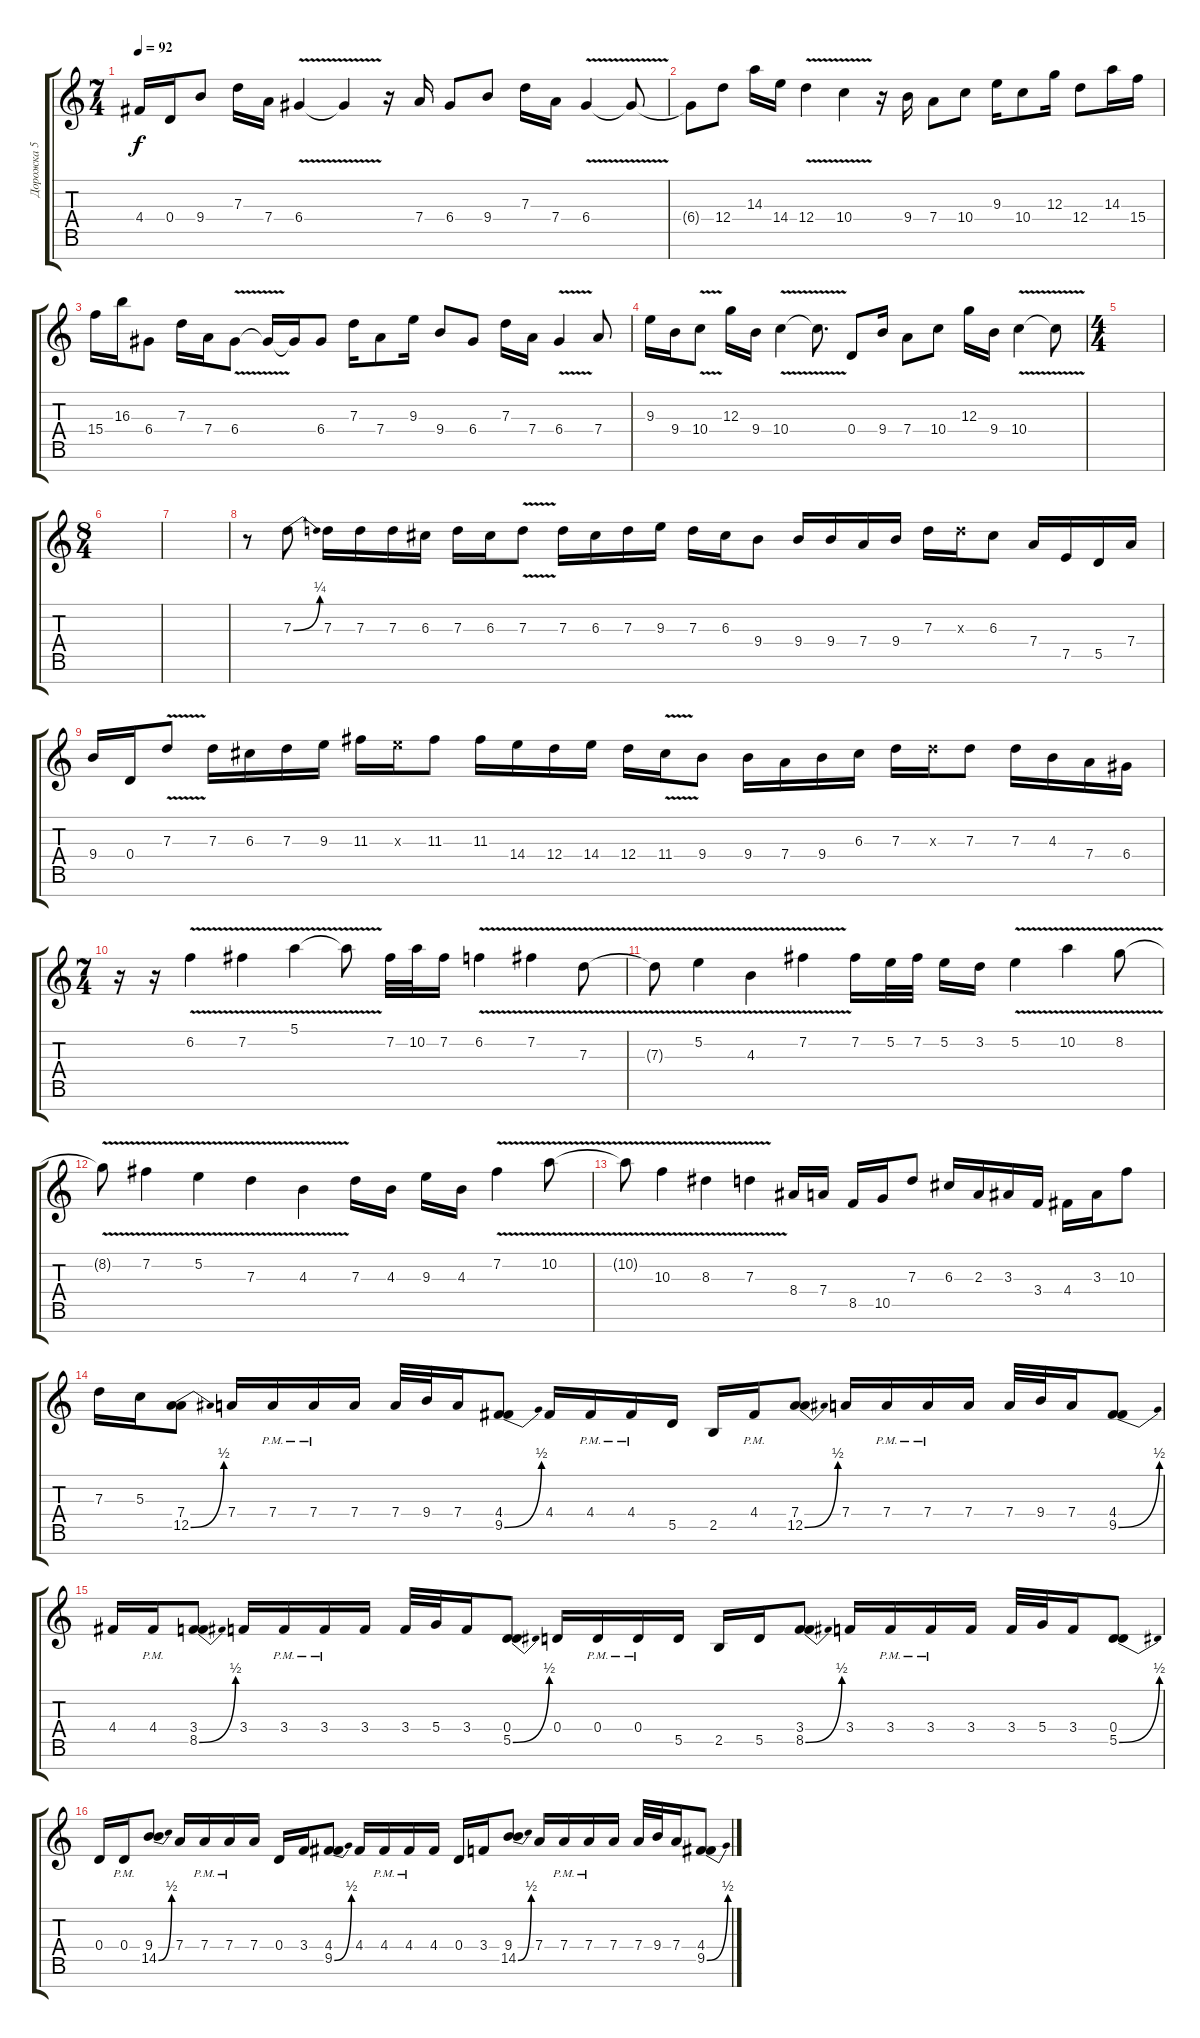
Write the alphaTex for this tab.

\track ("Дорожка 5" "Дорожка 5") {instrument distortionguitar}
\staff {score tabs}
\tuning (E4 B3 G3 D3 A2 E2 B1) {hide}
\ts (7 4)
\tempo 92
\clef g2
\ks c
4.4.16{dy f} 0.4.16 9.4.8 7.3.16 7.4.16 6.4{v}.4 6.4{t}.4 r.16 7.4.16 6.4.8 9.4.8 7.3.16 7.4.16 6.4{v}.4 6.4{t}.8 |
6.4{t}.8 12.4.8 14.3.16 14.4.16 12.4{v}.4 10.4{v}.4 r.16 9.4.16 7.4.8 10.4.8 9.3.16 10.4.8 12.3.16 12.4.8 14.3.16 15.4.16 |
15.4.16 16.3.16 6.4.8 7.3.16 7.4.16 6.4{v}.8 6.4{t}.16 6.4{t}.16 6.4.8 7.3.16 7.4.8 9.3.16 9.4.8 6.4.8 7.3.16 7.4.16 6.4{v}.4 7.4.8 |
9.3.16 9.4.16 10.4{v}.8 12.3.16 9.4.16 10.4{v}.4 10.4{t}.8{d} 0.4.8 9.4.16 7.4.8 10.4.8 12.3.16 9.4.16 10.4{v}.4 10.4{t}.8 |
\ts (4 4)
|
\ts (8 4)
|
|
r.8 7.3{be (bend 0 0 60 1)}.8 7.3.16 7.3.16 7.3.16 6.3.16 7.3.16 6.3.16 7.3{v}.8 7.3.16 6.3.16 7.3.16 9.3.16 7.3.16 6.3.16 9.4.8 9.4.16 9.4.16 7.4.16 9.4.16 7.3.16 7.3{x}.16 6.3.8 7.4.16 7.5.16 5.5.16 7.4.16 |
9.4.16 0.4.16 7.3{v}.8 7.3.16 6.3.16 7.3.16 9.3.16 11.3.16 9.3{x}.16 11.3.8 11.3.16 14.4.16 12.4.16 14.4.16 12.4.16 11.4{v}.16 9.4.8 9.4.16 7.4.16 9.4.16 6.3.16 7.3.16 7.3{x}.16 7.3.8 7.3.16 4.3.16 7.4.16 6.4.16 |
\ts (7 4)
r.16 r.16 6.2{v}.4 7.2{v}.4 5.1{v}.4 5.1{t}.8 7.2.32 10.2.32 7.2.16 6.2{v}.4 7.2{v}.4 7.3{v}.8 |
7.3{t}.8 5.2{v}.4 4.3{v}.4 7.2{v}.4 7.2.16 5.2.32 7.2.32 5.2.16 3.2.16 5.2{v}.4 10.2{v}.4 8.2{v}.8 |
8.2{t}.8 7.2{v}.4 5.2{v}.4 7.3{v}.4 4.3{v}.4 7.3.16 4.3.16 9.3.16 4.3.16 7.2{v}.4 10.2{v}.8 |
10.2{t}.8 10.3{v}.4 8.3{v}.4 7.3{v}.4 8.4.16 7.4.16 8.5.16 10.5.16 7.3.8 6.3.16 2.3.16 3.3.16 3.4.16 4.4.16 3.3.16 10.3.8 |
7.3.16 5.3.16 (7.4 12.5{be (bend 0 0 60 2)}).8 7.4.16 7.4{pm}.16 7.4{pm}.16 7.4.16 7.4.32 9.4.32 7.4.16 (4.4 9.5{be (bend 0 0 60 2)}).8 4.4.16 4.4{pm}.16 4.4{pm}.16 5.5.16 2.5.16 4.4{pm}.16 (7.4 12.5{be (bend 0 0 60 2)}).8 7.4.16 7.4{pm}.16 7.4{pm}.16 7.4.16 7.4.32 9.4.32 7.4.16 (4.4 9.5{be (bend 0 0 60 2)}).8 |
4.4.16 4.4{pm}.16 (3.4 8.5{be (bend 0 0 60 2)}).8 3.4.16 3.4{pm}.16 3.4{pm}.16 3.4.16 3.4.32 5.4.32 3.4.16 (0.4 5.5{be (bend 0 0 60 2)}).8 0.4.16 0.4{pm}.16 0.4{pm}.16 5.5.16 2.5.16 5.5.16 (3.4 8.5{be (bend 0 0 60 2)}).8 3.4.16 3.4{pm}.16 3.4{pm}.16 3.4.16 3.4.32 5.4.32 3.4.16 (0.4 5.5{be (bend 0 0 60 2)}).8 |
0.4.16 0.4{pm}.16 (9.4 14.5{be (bend 0 0 60 2)}).8 7.4.16 7.4{pm}.16 7.4{pm}.16 7.4.16 0.4.16 3.4.16 (4.4 9.5{be (bend 0 0 60 2)}).8 4.4.16 4.4{pm}.16 4.4{pm}.16 4.4.16 0.4.16 3.4.16 (9.4 14.5{be (bend 0 0 60 2)}).8 7.4.16 7.4{pm}.16 7.4{pm}.16 7.4.16 7.4.32 9.4.32 7.4.16 (4.4 9.5{be (bend 0 0 60 2)}).8
